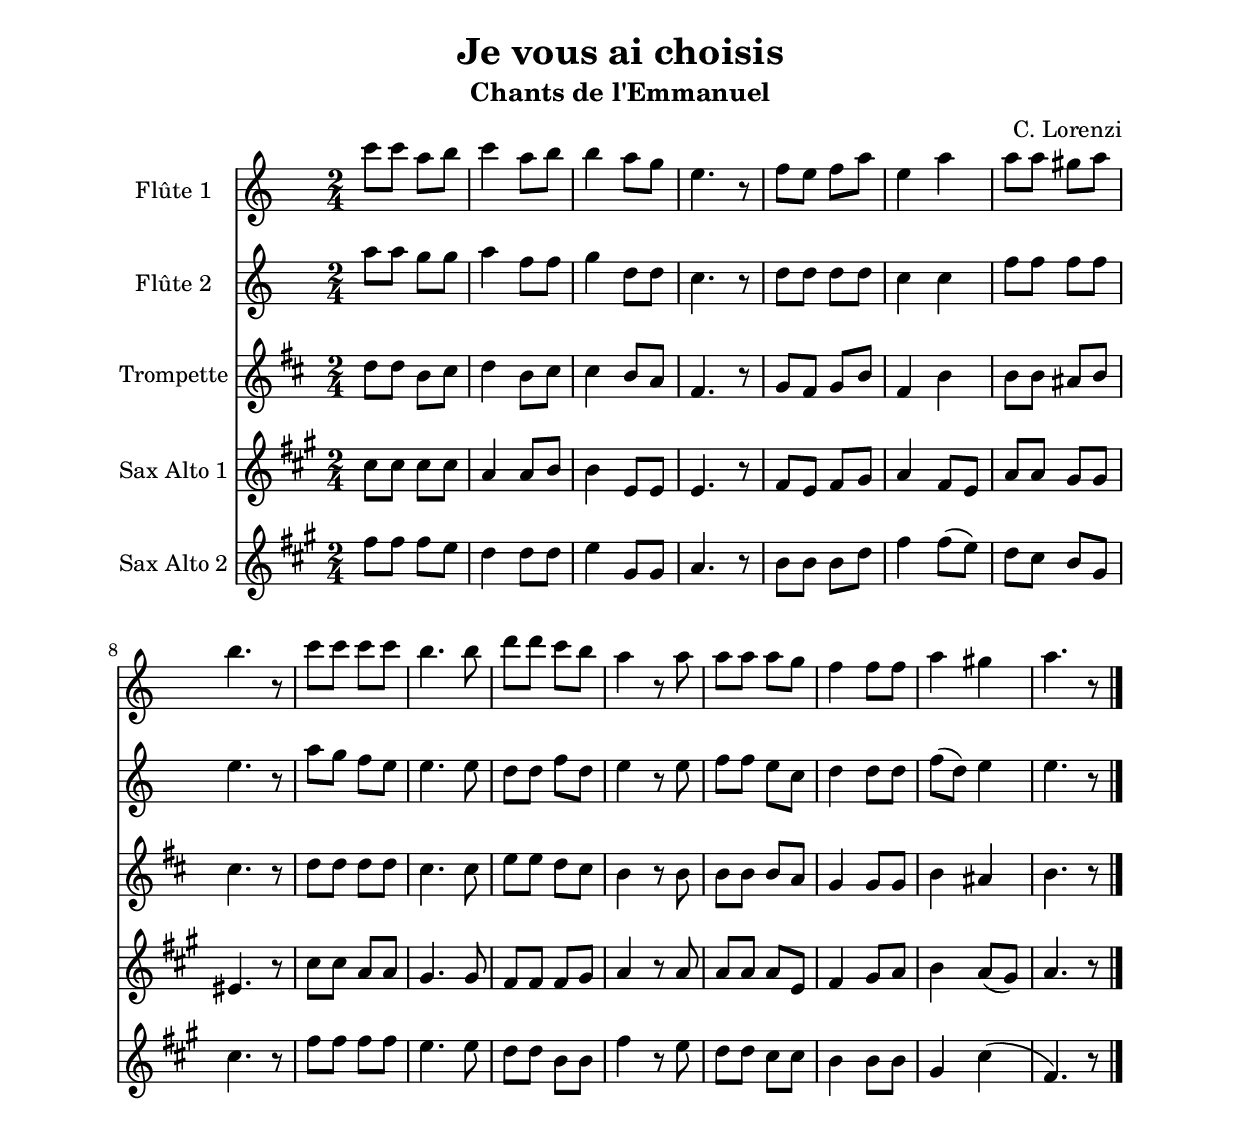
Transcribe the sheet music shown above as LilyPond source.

\version "2.22.1"
\language "italiano"

\header {
  title = "Je vous ai choisis"
  subtitle = "Chants de l'Emmanuel"
  composer = "C. Lorenzi"
}

global = {
  \key la \minor
  \time 2/4
}

soprano = \relative do'' {
    \global
    do8 do la si
    do4 la8 si
    si4 la8 sol
    mi4. r8
    fa8 mi fa la
    mi4 la4
    la8 la sold la
    si4. r8
    do8 do do do
    si4. si8
    re8 re do si
    la4 r8 la
    la8 la la sol
    fa4 fa8 fa
    la4 sold
    la4. r8
    
    \bar "|."
  }
  
alto = \relative do'' {
    \global
    la8 la sol sol
    la4 fa8 fa
    sol4 re8 re
    do4. r8
    re8 re re re
    do4 do
    fa8 fa fa fa
    mi4. r8
    la8 sol fa mi
    mi4. mi8
    re8 re fa re
    mi4 r8 mi8
    fa8 fa mi do
    re4 re8 re
    fa8( re) mi4
    mi4. r8
  }
  
tenor = \relative do' {
    \global
    mi8 mi mi mi
    do4 do8 re
    re4 sol,8 sol
    sol4. r8
    la8 sol la si
    do4 la8 sol
    do8 do si si
    sold4. r8
    mi'8 mi do do
    si4. si8
    la8 la la si
    do4 r8 do
    do8 do do sol
    la4 si8 do
    re4 do8( si)
    do4. r8
  }
  
bass = \relative do' {
    \global
    
    la8 la la sol
    fa4 fa8 fa
    sol4 si,8 si
    do4. r8
    re8 re re fa
    la4 la8( sol)
    fa8 mi re si
    mi4. r8
    la8 la la la
    sol4. sol8
    fa8 fa re re
    la'4 r8 sol
    fa8 fa mi mi
    re4 re8 re
    si4 mi(
    la,4.) r8
  }

\include "../../../utilities.ly"

%-------------------- couplet -------------------

\book{
  \paper {
    left-margin = 20\mm
    right-margin = 20\mm
    top-margin = 20\mm
    bottom-margin = 20\mm
  }
  
  \score {
    <<
      \new Staff \with { instrumentName = "Flûte 1" } { \forFlute \soprano }
      \new Staff \with { instrumentName = "Flûte 2" } { \forFlute \alto }
      \new Staff \with { instrumentName = "Trompette" } { \forTrumpet \soprano }
      \new Staff \with { instrumentName = "Sax Alto 1" } { \forSaxophoneAlto \tenor }
      \new Staff \with { instrumentName = "Sax Alto 2" } { \transpose do do' \forSaxophoneAlto \bass }
    >>
    \layout { 
      indent = 2\cm
      \override BreathingSign.text = \markup { \musicglyph "comma" }
    }
  }
}
